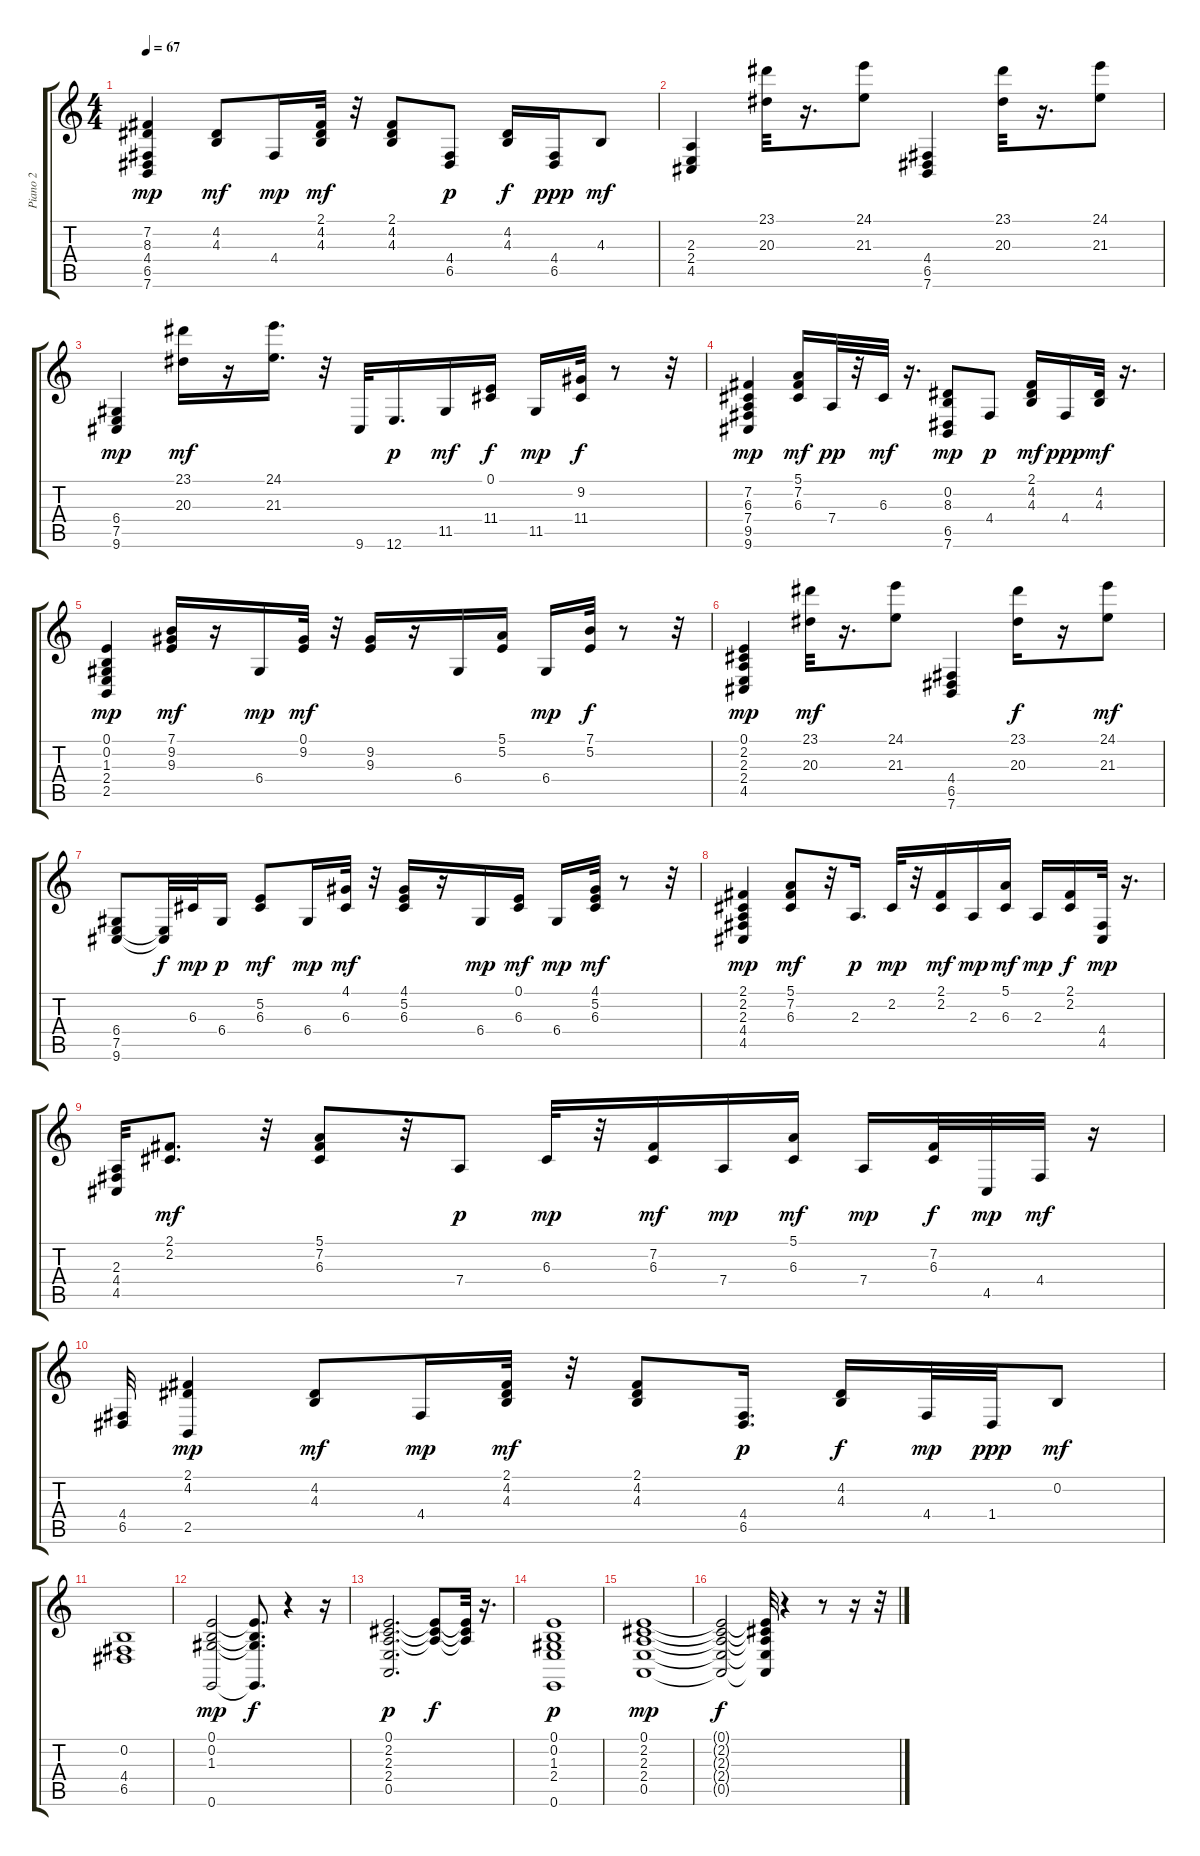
\track ("Piano 2" "Piano 2") {instrument acousticgrandpiano}
\staff {score tabs}
\tuning (E4 B3 G3 D3 A2 E2) {hide}
\ts (4 4)
\tempo 67
\clef g2
\ks c
(7.2 8.3 4.4 6.5 7.6).4{dy mp} (4.2 4.3).8{dy mf} 4.4.16{dy mp} (2.1 4.2 4.3).32{dy mf} r.32 (2.1 4.2 4.3).8 (4.4 6.5).8{dy p} (4.2 4.3).16{dy f} (4.4 6.5).16{dy ppp} 4.3.8{dy mf} |
(2.3 2.4 4.5).4 (23.1 20.3).32 r.16{d} (24.1 21.3).8 (4.4 6.5 7.6).4 (23.1 20.3).32 r.16{d} (24.1 21.3).8 |
(6.4 7.5 9.6).4{dy mp} (23.1 20.3).16{dy mf} r.16 (24.1 21.3).16{d} r.32 9.6.32 12.6.16{d dy p} 11.5.16{dy mf} (0.1 11.4).16{dy f} 11.5.16{dy mp} (9.2 11.4).32{dy f} r.8 r.32 |
(7.2 6.3 7.4 9.5 9.6).4{dy mp} (5.1 7.2 6.3).16{dy mf} 7.4.32{dy pp} r.32 6.3.32{dy mf} r.16{d} (0.2 8.3 6.5 7.6).8{dy mp} 4.4.8{dy p} (2.1 4.2 4.3).16{dy mf} 4.4.16{dy ppp} (4.2 4.3).32{dy mf} r.16{d} |
(0.1 0.2 1.3 2.4 2.5).4{dy mp} (7.1 9.2 9.3).16{dy mf} r.16 6.4.16{dy mp} (0.1 9.2).32{dy mf} r.32 (9.2 9.3).16 r.16 6.4.16 (5.1 5.2).16 6.4.16{dy mp} (7.1 5.2).32{dy f} r.8 r.32 |
(0.1 2.2 2.3 2.4 4.5).4{dy mp} (23.1 20.3).32{dy mf} r.16{d} (24.1 21.3).8 (4.4 6.5 7.6).4 (23.1 20.3).16{dy f} r.16 (24.1 21.3).8{dy mf} |
(6.4 7.5 9.6).8 (7.5{t} 9.6{t}).32{dy f} 6.3.32{dy mp} 6.4.16{dy p} (5.2 6.3).8{dy mf} 6.4.16{dy mp} (4.1 6.3).32{dy mf} r.32 (4.1 5.2 6.3).16 r.16 6.4.16{dy mp} (0.1 6.3).16{dy mf} 6.4.16{dy mp} (4.1 5.2 6.3).32{dy mf} r.8 r.32 |
(2.1 2.2 2.3 4.4 4.5).4{dy mp} (5.1 7.2 6.3).8{dy mf} r.32 2.3.16{d dy p} 2.2.32{dy mp} r.32 (2.1 2.2).16{dy mf} 2.3.16{dy mp} (5.1 6.3).16{dy mf} 2.3.16{dy mp} (2.1 2.2).16{dy f} (4.4 4.5).32{dy mp} r.16{d} |
(2.3 4.4 4.5).32 (2.1 2.2).8{d dy mf} r.32 (5.1 7.2 6.3).8 r.32 7.4.8{dy p} 6.3.32{dy mp} r.32 (7.2 6.3).16{dy mf} 7.4.16{dy mp} (5.1 6.3).16{dy mf} 7.4.16{dy mp} (7.2 6.3).32{dy f} 4.5.32{dy mp} 4.4.32{dy mf} r.16 |
(4.4 6.5).32 (2.1 4.2 2.5).4{dy mp} (4.2 4.3).8{dy mf} 4.4.16{dy mp} (2.1 4.2 4.3).32{dy mf} r.32 (2.1 4.2 4.3).8 (4.4 6.5).16{d dy p} (4.2 4.3).16{dy f} 4.4.32{dy mp} 1.4.32{dy ppp} 0.2.8{dy mf} |
(0.2 4.4 6.5).1 |
(0.1 0.2 1.3 0.6).2{dy mp} (0.1{t} 0.2{t} 1.3{t} 0.6{t}).8{d dy f} r.4 r.16 |
(0.1 2.2 2.3 2.4 0.5).2{d dy p} (0.1{t} 2.2{t} 2.3{t}).8{dy f} (0.1{t} 2.2{t} 2.3{t}).32 r.16{d} |
(0.1 0.2 1.3 2.4 0.6).1{dy p} |
(0.1 2.2 2.3 2.4 0.5).1{dy mp} |
(0.1{t} 2.2{t} 2.3{t} 2.4{t} 0.5{t}).2{dy f} (0.1{t} 2.2{t} 2.3{t} 2.4{t} 0.5{t}).32 r.4 r.8 r.16 r.32
